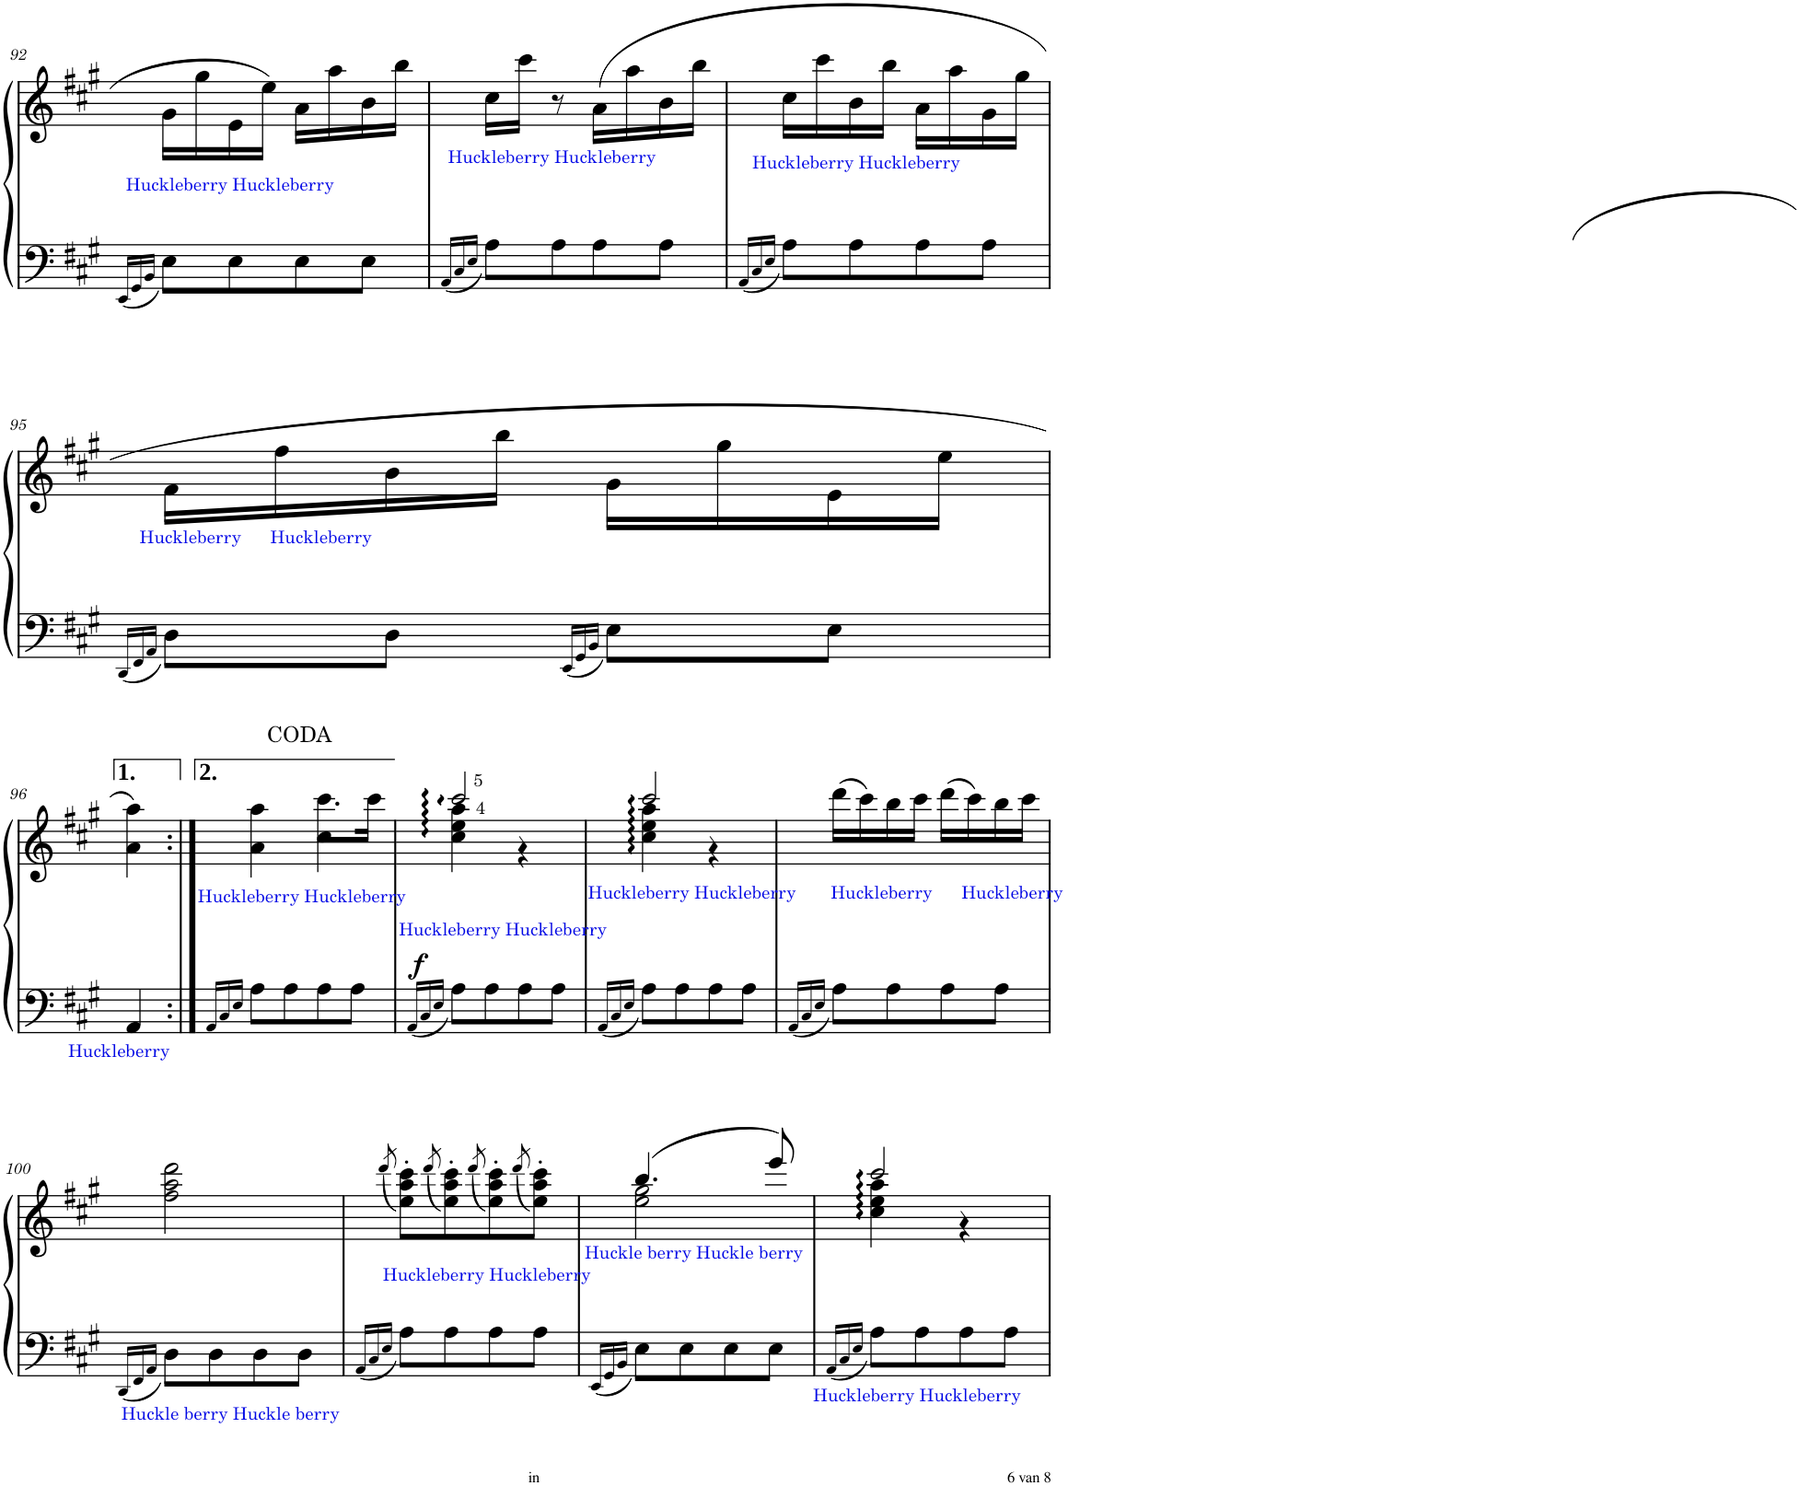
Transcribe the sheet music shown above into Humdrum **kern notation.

**kern	**kern	**dynam
*part1	*part1	*part1
*staff2	*staff1	*staff1/2
*I"Piano	*	*
*I'Pno	*	*
!!LO:PB:g=z
*clefF4	*clefG2	*
*k[f#c#g#]	*k[f#c#g#]	*
*M2/4	*M2/4	*
=92	=92	=92
16qEE/LL	.	.
16qGG#/	.	.
16qBB/JJ	.	.
!LO:TX:a:color=#000AE9:t=Huckleberry Huckleberry	!	!
8E\L	16g#\LL	.
.	16gg#\	.
8E\	16e\	.
.	16ee\JJ	.
8E\	(16a\LL	.
.	16aa\	.
8E\J	16b\	.
.	16bb\JJ	.
=93	=93	=93
16qAA/LL	.	.
16qC#/	.	.
16qE/JJ	.	.
!LO:TX:a:color=#000AE9:t=Huckleberry Huckleberry	!	!
8A\L	16cc#\LL	.
.	16ccc#\JJ)	.
8A\	8r	.
8A\	(16a\LL	.
.	16aa\	.
8A\J	16b\	.
.	16bb\JJ	.
=94	=94	=94
16qAA/LL	.	.
16qC#/	.	.
16qE/JJ	.	.
!LO:TX:a:color=#000AE9:t=Huckleberry Huckleberry	!	!
8A\L	16cc#\LL	.
.	16ccc#\	.
8A\	16b\	.
.	16bb\JJ	.
8A\	16a\LL	.
.	16aa\	.
8A\J	16g#\	.
.	16gg#\JJ	.
!!LO:LB:g=z
=95	=95	=95
16qDD/LL	.	.
16qFF#/	.	.
16qAA/JJ	.	.
!LO:TX:a:color=#000AE9:t=Huckleberry      Huckleberry	!	!
8D\L	16f#\LL	.
.	16ff#\	.
8D\J	16b\	.
.	16bb\JJ	.
16qEE/LL	.	.
16qGG#/	.	.
16qBB/JJ	.	.
8E\L	16g#\LL	.
.	16gg#\	.
8E\J	16e\	.
.	16ee\JJ	.
!!LO:LB:g=z
=96	=96	=96
!LO:TX:b:color=#000AE7:t=Huckleberry	!	!
4AA/	4a\ 4aa\)	.
=96:|!	=96:|!	=96:|!
16qAA/LL	.	.
16qC#/	.	.
16qE/JJ	.	.
*	*^	*
!LO:TX:a:color=#000AE8:t=Huckleberry Huckleberry	!	!	!
8A\L	4a\ 4aa\	4ryy	.
8A\	.	.	.
8A\	4cc#\	8.ccc#\L	.
8A\J	.	.	.
.	.	16ccc#\Jk	.
=97	=97	=97	=97
16qAA/LL	.	.	.
16qC#/	.	.	.
16qE/JJ	.	.	.
!LO:TX:a:color=#000AE7:t=Huckleberry Huckleberry	!	!	!
!	!	!	!LO:DY:b
8A\L	2ccc#/	4cc#\ 4ee\ 4aa\	f
8A\	.	.	.
8A\	.	4r	.
8A\J	.	.	.
=98	=98	=98	=98
16qAA/LL	.	.	.
16qC#/	.	.	.
16qE/JJ	.	.	.
!LO:TX:a:color=#000AE7:t=Huckleberry Huckleberry	!	!	!
8A\L	2ccc#/	4cc#\ 4ee\ 4aa\	.
8A\	.	.	.
8A\	.	4r	.
8A\J	.	.	.
*	*v	*v	*
=99	=99	=99
16qAA/LL	.	.
16qC#/	.	.
16qE/JJ	.	.
!LO:TX:a:color=#000AE7:t=Huckleberry      Huckleberry	!	!
8A\L	(16ddd\LL	.
.	16ccc#\)	.
8A\	16bb\	.
.	16ccc#\JJ	.
8A\	(16ddd\LL	.
.	16ccc#\)	.
8A\J	16bb\	.
.	16ccc#\JJ	.
!!LO:LB:g=z
=100	=100	=100
16qDD/LL	.	.
16qFF#/	.	.
16qAA/JJ	.	.
!LO:TX:b:color=#000AE7:t=Huckle berry Huckle berry	!	!
8D\L	2ff#\ 2aa\ 2ddd\	.
8D\	.	.
8D\	.	.
8D\J	.	.
=101	=101	=101
16qAA/LL	.	.
16qC#/	.	.
16qE/JJ	(8qddd/	.
!LO:TX:a:color=#000AE7:t=Huckleberry Huckleberry	!	!
8A\L	8ee\' 8aa\' 8ccc#\'L)	.
.	(8qddd/	.
8A\	8ee\' 8aa\' 8ccc#\')	.
.	(8qddd/	.
8A\	8ee\' 8aa\' 8ccc#\')	.
.	(8qddd/	.
8A\J	8ee\' 8aa\' 8ccc#\'J)	.
=102	=102	=102
16qEE/LL	.	.
16qGG#/	.	.
16qBB/JJ	.	.
*	*^	*
!LO:TX:a:color=#000AE7:t=Huckle berry Huckle berry	!	!	!
8E\L	(4.bb/	2ee\ 2gg#\	.
8E\	.	.	.
8E\	.	.	.
8E\J	8eee/)	.	.
=103	=103	=103	=103
16qAA/LL	.	.	.
16qC#/	.	.	.
16qE/JJ	.	.	.
!LO:TX:b:color=#000AE7:t=Huckleberry Huckleberry	!	!	!
8A\L	2ccc#/	4cc#\ 4ee\ 4aa\	.
8A\	.	.	.
8A\	.	4r	.
8A\J	.	.	.
*	*v	*v	*
=	=	=
*-	*-	*-
